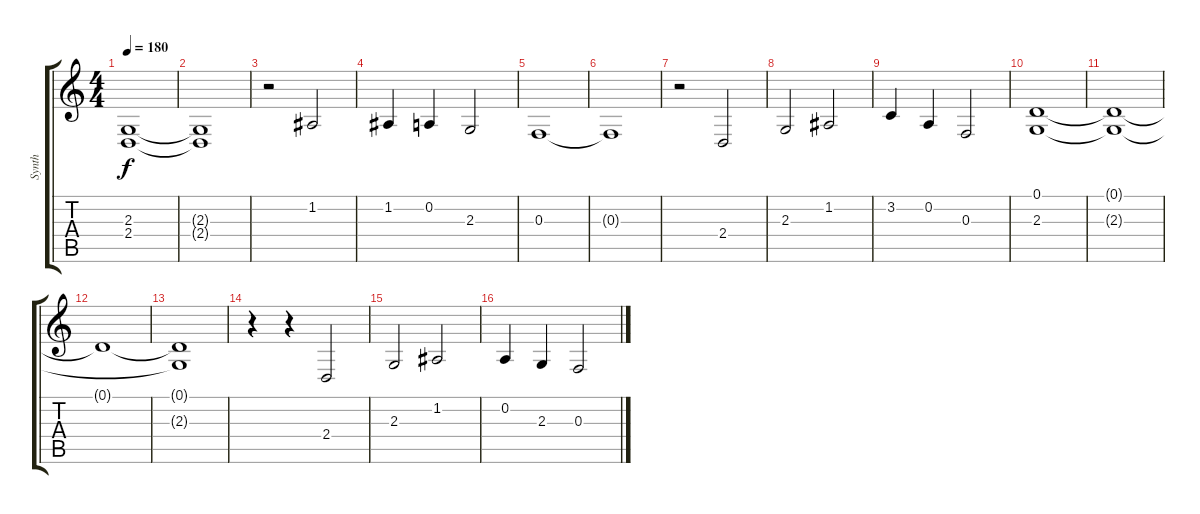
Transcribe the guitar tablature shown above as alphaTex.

\track ("Synth" "Synth") {instrument stringensemble1}
\staff {score tabs}
\tuning (D4 A3 F3 C3 G2 D2) {hide}
\ts (4 4)
\tempo 180
\clef g2
\ks c
(2.3 2.4).1{dy f} |
(2.3{t} 2.4{t}).1 |
r.2 1.2.2 |
1.2.4 0.2.4 2.3.2 |
0.3.1 |
0.3{t}.1 |
r.2 2.4.2 |
2.3.2 1.2.2 |
3.2.4 0.2.4 0.3.2 |
(0.1 2.3).1 |
(0.1{t} 2.3{t}).1 |
0.1{t}.1 |
(0.1{t} 2.3{t}).1 |
r.4 r.4 2.4.2 |
2.3.2 1.2.2 |
0.2.4 2.3.4 0.3.2
